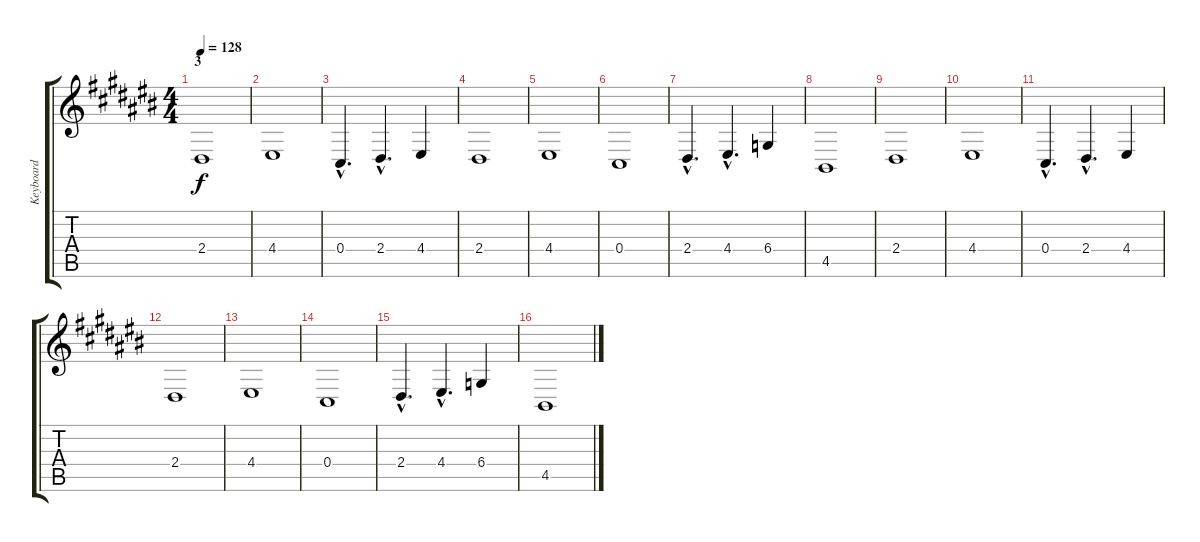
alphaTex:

\track ("Keyboard" "Keyboard") {instrument voiceoohs}
\staff {score tabs}
\tuning (Eb4 Bb3 Gb3 Db3 Ab2 Eb2) {hide}
\ts (4 4)
\section ("" "3")
\tempo 128
\clef g2
\ks c#
2.4.1{dy f} |
4.4.1 |
0.4{hac}.4{d} 2.4{hac}.4{d} 4.4.4 |
2.4.1 |
4.4.1 |
0.4.1 |
2.4{hac}.4{d} 4.4{hac}.4{d} 6.4.4 |
4.5.1 |
2.4.1 |
4.4.1 |
0.4{hac}.4{d} 2.4{hac}.4{d} 4.4.4 |
2.4.1 |
4.4.1 |
0.4.1 |
2.4{hac}.4{d} 4.4{hac}.4{d} 6.4.4 |
4.5.1
